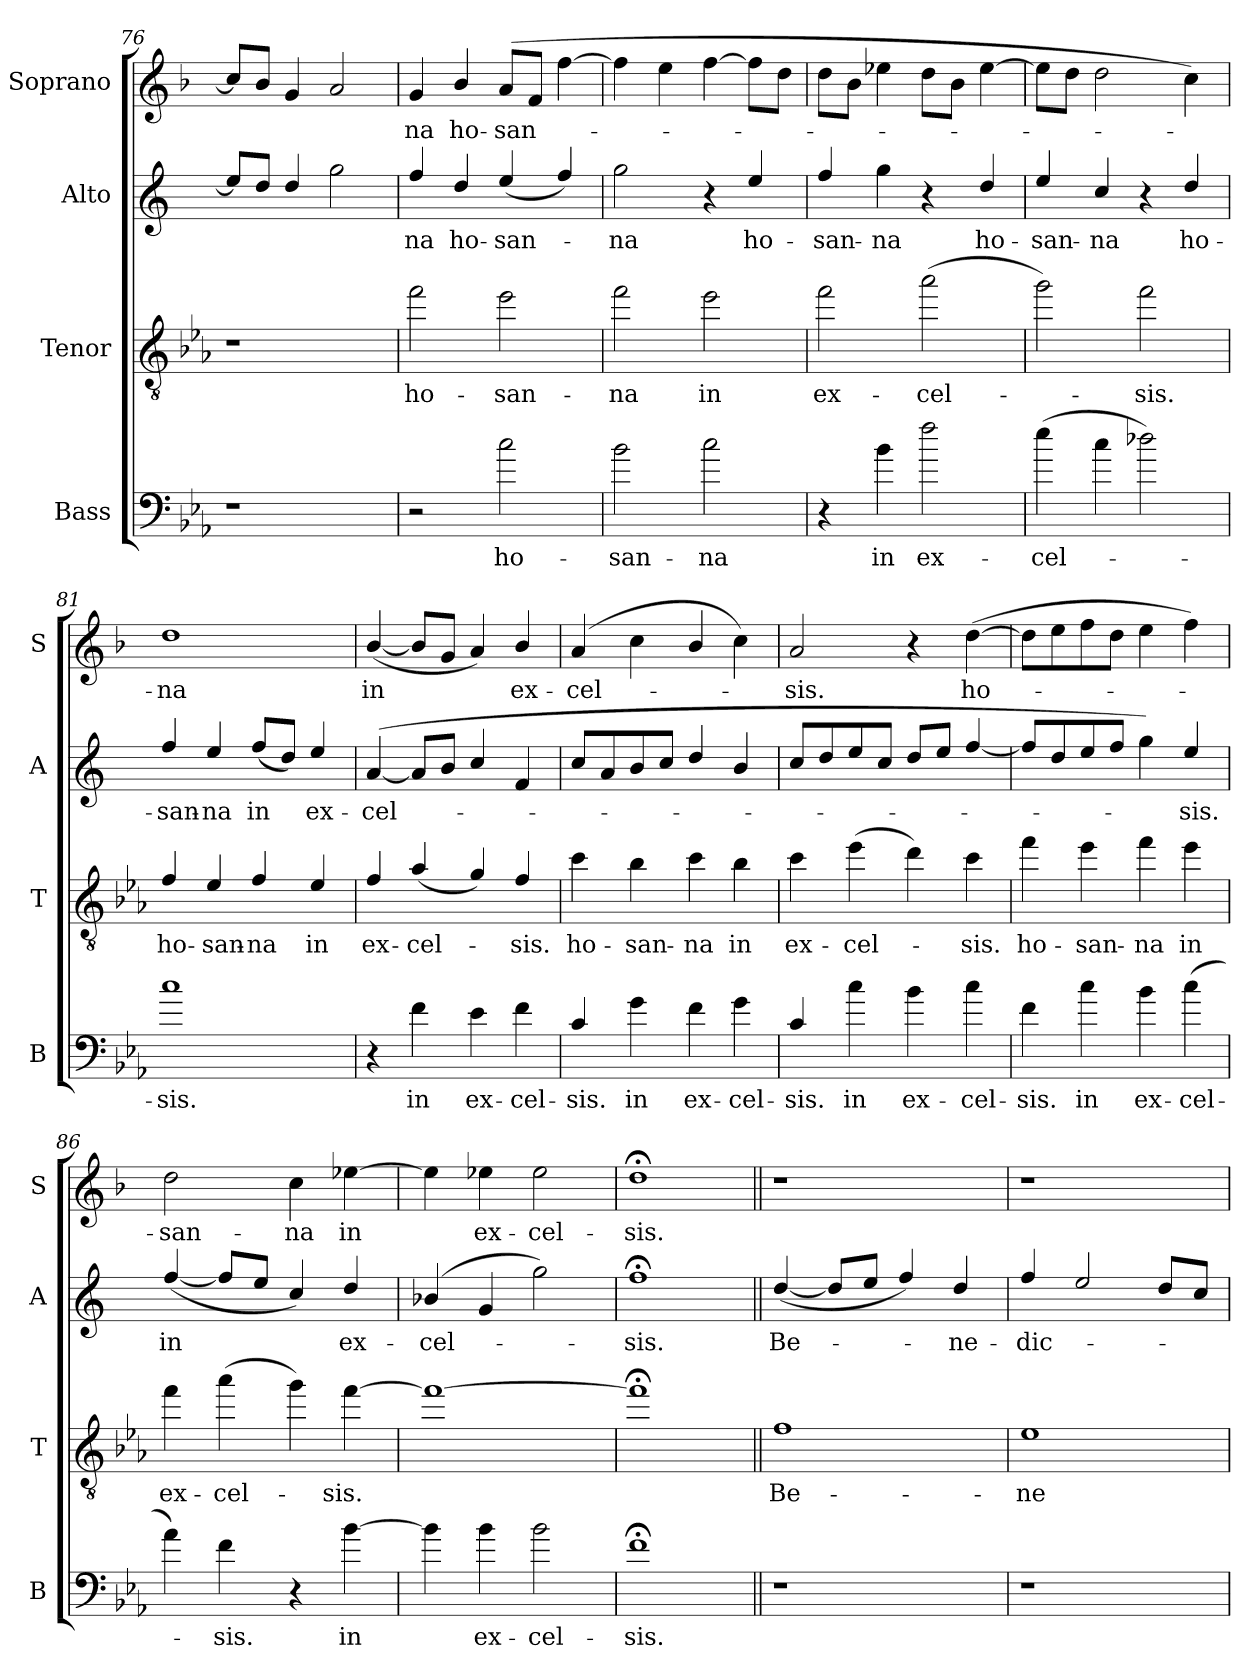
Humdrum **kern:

**kern	**text	**kern	**text	**kern	**text	**kern	**text
*part4	*part4	*part3	*part3	*part2	*part2	*part1	*part1
*staff4	*staff4	*staff3	*staff3	*staff2	*staff2	*staff1	*staff1
*I"Bass	*	*I"Tenor	*	*I"Alto	*	*I"Soprano	*
*I'B	*	*I'T	*	*I'A	*	*I'S	*
*clefF4	*	*clefGv2	*	*clefG2	*	*clefG2	*
*ITrd12c21	*	*ITrd8c14	*	*ITrd5c9	*	*ITrd1c2	*
*k[b-e-a-]	*	*k[b-e-a-]	*	*k[b-e-a-]	*	*k[b-e-a-]	*
*c:	*	*c:	*	*c:	*	*c:	*
=76	=76	=76	=76	=76	=76	=76	=76
1r	.	1r	.	8g/L]	.	8b-/L]	.
.	.	.	.	8f/J	.	8a-/J	.
.	.	.	.	4f/	.	4f/	.
.	.	.	.	2b-\	.	2g/	.
=77	=77	=77	=77	=77	=77	=77	=77
!	!	!	!LO:LY:b	!	!LO:LY:b	!	!LO:LY:b
2r	.	2f\	ho-	4a-/	-na	4f/	-na
!	!	!	!	!	!LO:LY:b	!	!LO:LY:b
.	.	.	.	4f/	ho-	4a-/	ho-
!	!LO:LY:b	!	!LO:LY:b	!	!LO:LY:b	!	!LO:LY:b
2c\	ho-	2e-\	-san-	(<4g/	-san-	(>8g/L	-san-
.	.	.	.	.	.	8e-/J	.
.	.	.	.	4a-/)	.	[4ee-\	.
=78	=78	=78	=78	=78	=78	=78	=78
!	!LO:LY:b	!	!LO:LY:b	!	!LO:LY:b	!	!
2B-\	-san-	2f\	-na	2b-\	-na	4ee-\]	.
.	.	.	.	.	.	4dd\	.
!	!LO:LY:b	!	!LO:LY:b	!	!	!	!
2c\	-na	2e-\	in	4r	.	[4ee-\	.
!	!	!	!	!	!LO:LY:b	!	!
.	.	.	.	4g/	ho-	8ee-\L]	.
.	.	.	.	.	.	8cc\J	.
=79	=79	=79	=79	=79	=79	=79	=79
!	!	!	!LO:LY:b	!	!LO:LY:b	!	!
4r	.	2f\	ex-	4a-/	-san-	8cc\L	.
.	.	.	.	.	.	8a-\J	.
!	!LO:LY:b	!	!	!	!LO:LY:b	!	!
4B-\	in	.	.	4b-\	-na	4dd-X\	.
!	!LO:LY:b	!	!LO:LY:b	!	!	!	!
2f\	ex-	(>2a-\	-cel-	4r	.	8cc\L	.
.	.	.	.	.	.	8a-\J	.
!	!	!	!	!	!LO:LY:b	!	!
.	.	.	.	4f/	ho-	[4dd-\	.
!!LO:PB:g=z
=80	=80	=80	=80	=80	=80	=80	=80
!	!LO:LY:b	!	!	!	!LO:LY:b	!	!
(>4e-\	-cel-	2g\)	.	4g/	-san-	8dd-\L]	.
.	.	.	.	.	.	8cc\J	.
!	!	!	!	!	!LO:LY:b	!	!
4c\	.	.	.	4e-/	-na	2cc\	.
!	!	!	!LO:LY:b	!	!	!	!
2d-X\)	.	2f\	-sis.	4r	.	.	.
!	!	!	!	!	!LO:LY:b	!	!
.	.	.	.	4f/	ho-	4b-\)	.
=81	=81	=81	=81	=81	=81	=81	=81
!	!LO:LY:b	!	!LO:LY:b	!	!LO:LY:b	!	!LO:LY:b
1c	-sis.	4F/	ho-	4a-/	-san-	1cc	-na
!	!	!	!LO:LY:b	!	!LO:LY:b	!	!
.	.	4E-/	-san-	4g/	-na	.	.
!	!	!	!LO:LY:b	!	!LO:LY:b	!	!
.	.	4F/	-na	(<8a-/L	in	.	.
.	.	.	.	8f/J)	.	.	.
!	!	!	!LO:LY:b	!	!LO:LY:b	!	!
.	.	4E-/	in	4g/	ex-	.	.
=82	=82	=82	=82	=82	=82	=82	=82
!	!	!	!LO:LY:b	!	!LO:LY:b	!	!LO:LY:b
4r	.	4F/	ex-	([4c/	-cel-	(<[4a-/	in
!	!LO:LY:b	!	!LO:LY:b	!	!	!	!
4F\	in	(<4A-/	-cel-	8c/L]	.	8a-/L]	.
.	.	.	.	8d/J	.	8f/J	.
!	!LO:LY:b	!	!	!	!	!	!
4E-\	ex-	4G/)	.	4e-/	.	4g/)	.
!	!LO:LY:b	!	!LO:LY:b	!	!	!	!LO:LY:b
4F\	-cel-	4F/	-sis.	4A-/	.	4a-/	ex-
=83	=83	=83	=83	=83	=83	=83	=83
!	!LO:LY:b	!	!LO:LY:b	!	!	!	!LO:LY:b
4C/	-sis.	4c\	ho-	8e-/L	.	(>4g/	-cel-
.	.	.	.	8c/	.	.	.
!	!LO:LY:b	!	!LO:LY:b	!	!	!	!
4G\	in	4B-\	-san-	8d/	.	4b-\	.
.	.	.	.	8e-/J	.	.	.
!	!LO:LY:b	!	!LO:LY:b	!	!	!	!
4F\	ex-	4c\	-na	4f/	.	4a-/	.
!	!LO:LY:b	!	!LO:LY:b	!	!	!	!
4G\	-cel-	4B-\	in	4d/	.	4b-\)	.
=84	=84	=84	=84	=84	=84	=84	=84
!	!LO:LY:b	!	!LO:LY:b	!	!	!	!LO:LY:b
4C/	-sis.	4c\	ex-	8e-/L	.	2g/	-sis.
.	.	.	.	8f/	.	.	.
!	!LO:LY:b	!	!LO:LY:b	!	!	!	!
4c\	in	(>4e-\	-cel-	8g/	.	.	.
.	.	.	.	8e-/J	.	.	.
!	!LO:LY:b	!	!	!	!	!	!
4B-\	ex-	4d\)	.	8f/L	.	4r	.
.	.	.	.	8g/J	.	.	.
!	!LO:LY:b	!	!LO:LY:b	!	!	!	!LO:LY:b
4c\	-cel-	4c\	-sis.	[4a-/	.	(>[4cc\	ho-
=85	=85	=85	=85	=85	=85	=85	=85
!	!LO:LY:b	!	!LO:LY:b	!	!	!	!
4F\	-sis.	4f\	ho-	8a-/L]	.	8cc\L]	.
.	.	.	.	8f/	.	8dd\	.
!	!LO:LY:b	!	!LO:LY:b	!	!	!	!
4c\	in	4e-\	-san-	8g/	.	8ee-\	.
.	.	.	.	8a-/J	.	8cc\J	.
!	!LO:LY:b	!	!LO:LY:b	!	!	!	!
4B-\	ex-	4f\	-na	4b-\)	.	4dd\	.
!	!LO:LY:b	!	!LO:LY:b	!	!LO:LY:b	!	!
(>4c\	-cel-	4e-\	in	4g/	-sis.	4ee-\)	.
=86	=86	=86	=86	=86	=86	=86	=86
!	!	!	!LO:LY:b	!	!LO:LY:b	!	!LO:LY:b
4A-\)	.	4f\	ex-	(<[4a-/	in	2cc\	-san-
!	!LO:LY:b	!	!LO:LY:b	!	!	!	!
4F\	-sis.	(>4a-\	-cel-	8a-/L]	.	.	.
.	.	.	.	8g/J	.	.	.
!	!	!	!	!	!	!	!LO:LY:b
4r	.	4g\)	.	4e-/)	.	4b-\	-na
!	!LO:LY:b	!	!LO:LY:b	!	!LO:LY:b	!	!LO:LY:b
[4B-\	in	[4f\	-sis.	4f/	ex-	[4dd-X\	in
=87	=87	=87	=87	=87	=87	=87	=87
!	!	!	!	!	!LO:LY:b	!	!
4B-\]	.	1f_	.	(4d-X/	-cel-	4dd-\]	.
!	!LO:LY:b	!	!	!	!	!	!LO:LY:b
4B-\	ex-	.	.	4B-/	.	4dd-X\	ex-
!	!LO:LY:b	!	!	!	!	!	!LO:LY:b
2B-\	-cel-	.	.	2b-\)	.	2dd-\	-cel-
!!LO:LB:g=z
=88	=88	=88	=88	=88	=88	=88	=88
!	!LO:LY:b	!	!	!	!LO:LY:b	!	!LO:LY:b
1F;<	-sis.	1f;<]	.	1a-;<	-sis.	1cc;<	-sis.
=89||	=89||	=89||	=89||	=89||	=89||	=89||	=89||
*	*	*	*	*	*	*MM102	*
!	!	!	!LO:LY:b	!	!LO:LY:b	!	!
1r	.	1F	Be-	(<[4f/	Be-	1r	.
.	.	.	.	8f/L]	.	.	.
.	.	.	.	8g/J	.	.	.
.	.	.	.	4a-/)	.	.	.
!	!	!	!	!	!LO:LY:b	!	!
.	.	.	.	4f/	-ne-	.	.
=90	=90	=90	=90	=90	=90	=90	=90
!	!	!	!LO:LY:b	!	!LO:LY:b	!	!
1r	.	1E-	-ne-	4a-/	-dic-	1r	.
.	.	.	.	2g/	.	.	.
.	.	.	.	8f/L	.	.	.
.	.	.	.	8e-/J	.	.	.
=	=	=	=	=	=	=	=
*-	*-	*-	*-	*-	*-	*-	*-
